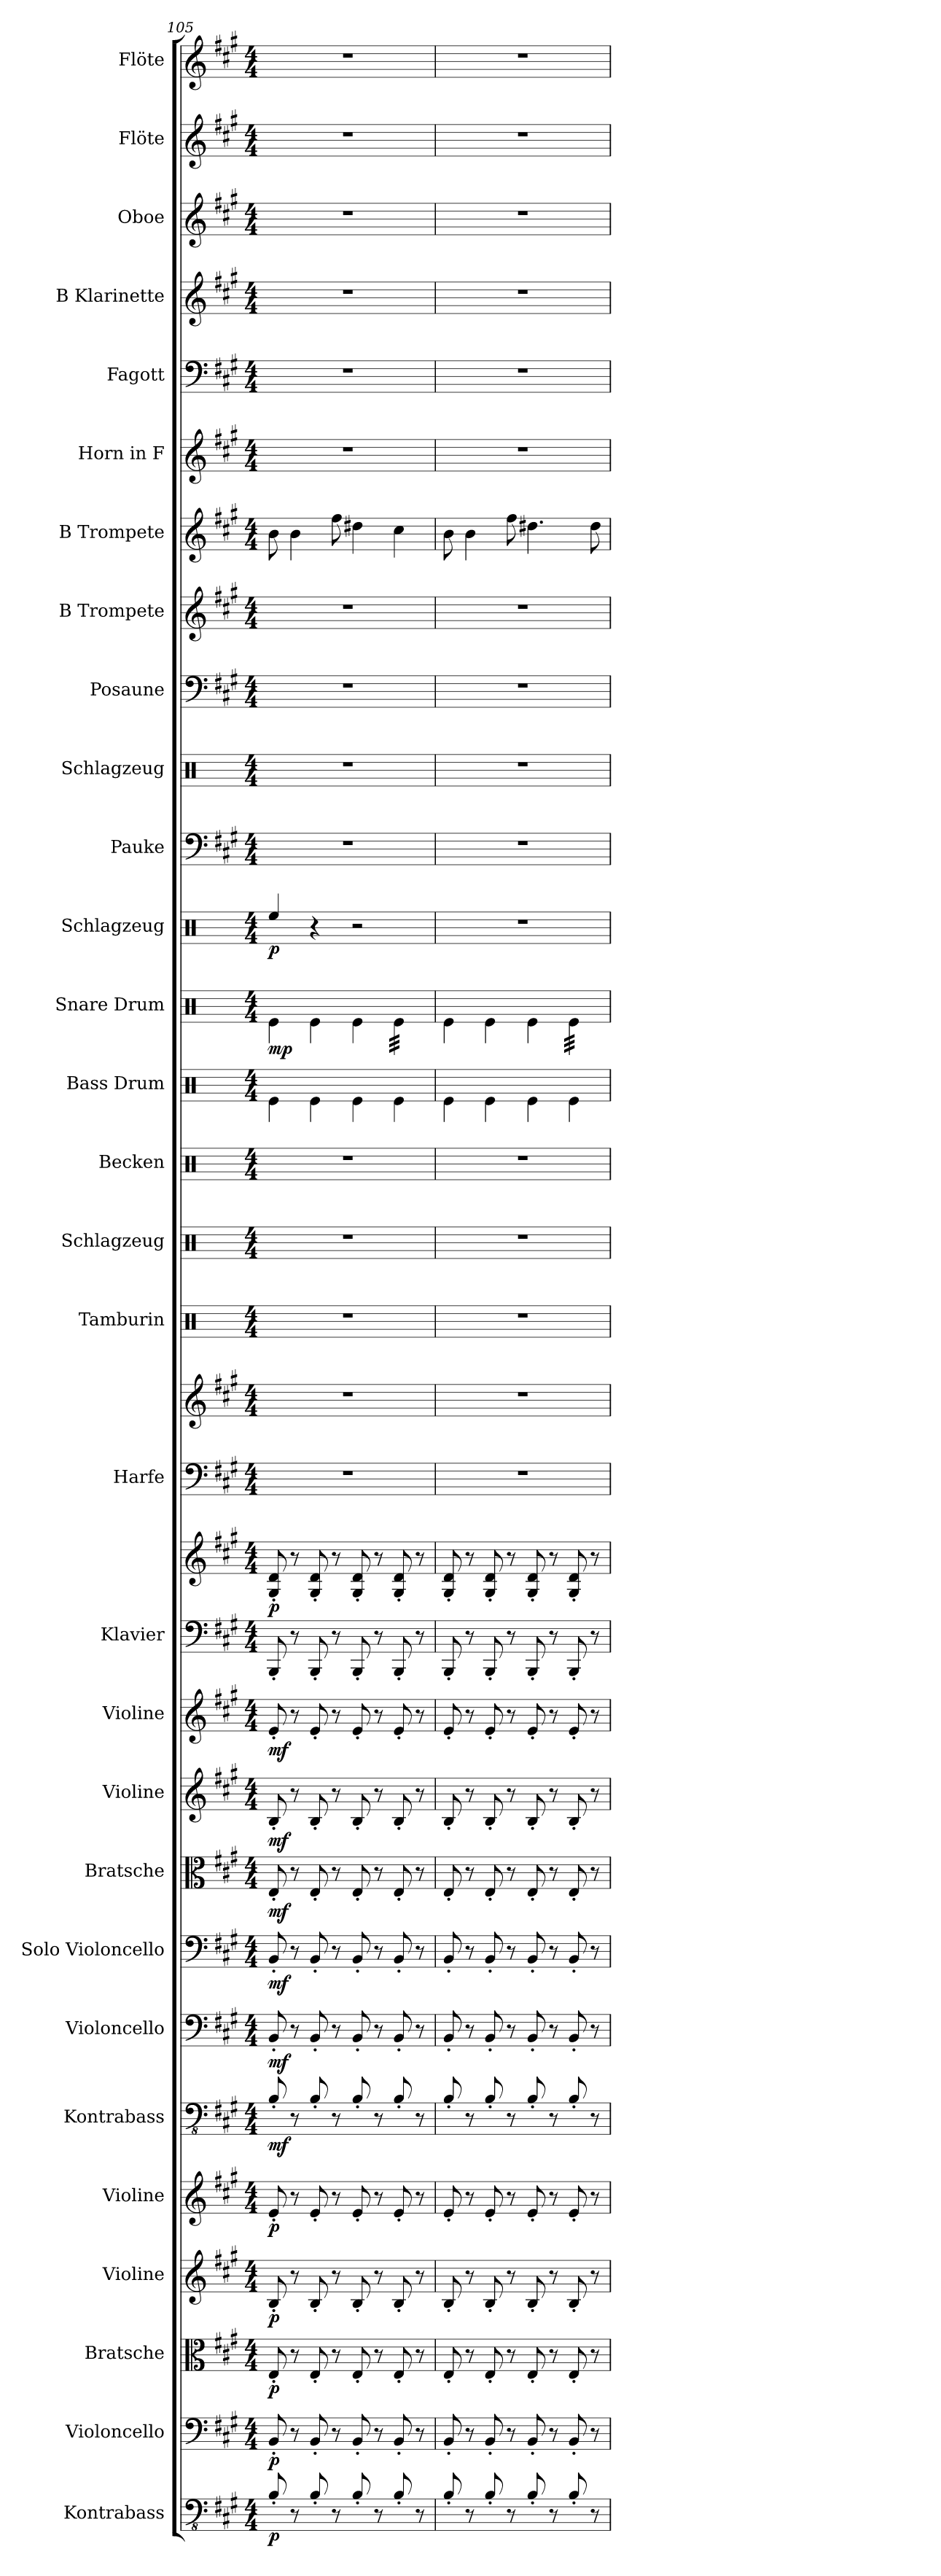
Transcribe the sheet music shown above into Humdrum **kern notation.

**kern	**dynam	**kern	**dynam	**kern	**dynam	**kern	**dynam	**kern	**dynam	**kern	**dynam	**kern	**dynam	**kern	**dynam	**kern	**dynam	**kern	**dynam	**kern	**dynam	**kern	**kern	**dynam	**kern	**kern	**kern	**kern	**kern	**kern	**kern	**dynam	**kern	**dynam	**kern	**kern	**kern	**kern	**kern	**kern	**kern	**kern	**kern	**kern	**kern
*part30	*part30	*part29	*part29	*part28	*part28	*part27	*part27	*part26	*part26	*part25	*part25	*part24	*part24	*part23	*part23	*part22	*part22	*part21	*part21	*part20	*part20	*part19	*part19	*part19	*part18	*part18	*part17	*part16	*part15	*part14	*part13	*part13	*part12	*part12	*part11	*part10	*part9	*part8	*part7	*part6	*part5	*part4	*part3	*part2	*part1
*staff32	*staff32	*staff31	*staff31	*staff30	*staff30	*staff29	*staff29	*staff28	*staff28	*staff27	*staff27	*staff26	*staff26	*staff25	*staff25	*staff24	*staff24	*staff23	*staff23	*staff22	*staff22	*staff21	*staff20	*staff20/21	*staff19	*staff18	*staff17	*staff16	*staff15	*staff14	*staff13	*staff13	*staff12	*staff12	*staff11	*staff10	*staff9	*staff8	*staff7	*staff6	*staff5	*staff4	*staff3	*staff2	*staff1
*I"Kontrabass	*	*I"Violoncello	*	*I"Bratsche	*	*I"Violine	*	*I"Violine	*	*I"Kontrabass	*	*I"Violoncello	*	*I"Solo Violoncello	*	*I"Bratsche	*	*I"Violine	*	*I"Violine	*	*I"Klavier	*	*	*I"Harfe	*	*I"Tamburin	*I"Schlagzeug	*I"Becken	*I"Bass Drum	*I"Snare Drum	*	*I"Schlagzeug	*	*I"Pauke	*I"Schlagzeug	*I"Posaune	*I"B Trompete	*I"B Trompete	*I"Horn in F	*I"Fagott	*I"B Klarinette	*I"Oboe	*I"Flöte	*I"Flöte
*I'Kb.	*	*I'Vc.	*	*I'Bra.	*	*I'Vl.	*	*I'Vl.	*	*I'Kb.	*	*I'Vc.	*	*I'Vc.	*	*I'Bra.	*	*I'Vl.	*	*I'Vl.	*	*I'Klav.	*	*	*I'Hrf.	*	*I'Tamb.	*I'Slzg.	*I'Bkn.	*I'B. Dr.	*I'Sn. Dr.	*	*I'Slzg.	*	*I'Pk.	*I'Slzg.	*I'Psn.	*I'B Tpt.	*I'B Tpt.	*	*I'Fgt.	*I'B Kl.	*I'Ob.	*I'Fl.	*I'Fl.
*clefFv4	*	*clefF4	*	*clefC3	*	*clefG2	*	*clefG2	*	*clefFv4	*	*clefF4	*	*clefF4	*	*clefC3	*	*clefG2	*	*clefG2	*	*clefF4	*clefG2	*	*clefF4	*clefG2	*clefX	*clefX	*clefX	*clefX	*clefX	*	*clefX	*	*clefF4	*clefX	*clefF4	*clefG2	*clefG2	*clefG2	*clefF4	*clefG2	*clefG2	*clefG2	*clefG2
*ITrd7c12	*	*	*	*	*	*	*	*	*	*ITrd7c12	*	*	*	*	*	*	*	*	*	*	*	*	*	*	*	*	*	*	*	*	*	*	*	*	*	*	*	*ITrd1c2	*ITrd1c2	*ITrd4c7	*	*ITrd1c2	*	*	*
*k[f#c#g#]	*	*k[f#c#g#]	*	*k[f#c#g#]	*	*k[f#c#g#]	*	*k[f#c#g#]	*	*k[f#c#g#]	*	*k[f#c#g#]	*	*k[f#c#g#]	*	*k[f#c#g#]	*	*k[f#c#g#]	*	*k[f#c#g#]	*	*k[f#c#g#]	*k[f#c#g#]	*	*k[f#c#g#]	*k[f#c#g#]	*k[]	*k[]	*k[]	*k[]	*k[]	*	*k[]	*	*k[f#c#g#]	*k[]	*k[f#c#g#]	*k[f#]	*k[f#]	*k[f#c#]	*k[f#c#g#]	*k[f#]	*k[f#c#g#]	*k[f#c#g#]	*k[f#c#g#]
*M4/4	*	*M4/4	*	*M4/4	*	*M4/4	*	*M4/4	*	*M4/4	*	*M4/4	*	*M4/4	*	*M4/4	*	*M4/4	*	*M4/4	*	*M4/4	*M4/4	*	*M4/4	*M4/4	*M4/4	*M4/4	*M4/4	*M4/4	*M4/4	*	*M4/4	*	*M4/4	*M4/4	*M4/4	*M4/4	*M4/4	*M4/4	*M4/4	*M4/4	*M4/4	*M4/4	*M4/4
=105	=105	=105	=105	=105	=105	=105	=105	=105	=105	=105	=105	=105	=105	=105	=105	=105	=105	=105	=105	=105	=105	=105	=105	=105	=105	=105	=105	=105	=105	=105	=105	=105	=105	=105	=105	=105	=105	=105	=105	=105	=105	=105	=105	=105	=105
!	!LO:DY:b	!	!LO:DY:b	!	!LO:DY:b	!	!LO:DY:b	!	!LO:DY:b	!	!LO:DY:b	!	!LO:DY:b	!	!LO:DY:b	!	!LO:DY:b	!	!LO:DY:b	!	!LO:DY:b	!	!	!LO:DY:b	!	!	!	!	!	!	!	!LO:DY:b	!	!LO:DY:b	!	!	!	!	!	!	!	!	!	!	!
8BBB'/	p	8BB'/	p	8E'/	p	8B'/	p	8e'/	p	8BBB'/	mf	8BB'/	mf	8BB'/	mf	8E'/	mf	8B'/	mf	8e'/	mf	8BBB'/	8G#/' 8d/'	p	1r	1r	1r	1r	1r	4Re\	4Re\	mp	4Ree/	p	1r	1r	1r	1r	8a\	1r	1r	1r	1r	1r	1r
8r	.	8r	.	8r	.	8r	.	8r	.	8r	.	8r	.	8r	.	8r	.	8r	.	8r	.	8r	8r	.	.	.	.	.	.	.	.	.	.	.	.	.	.	.	4a\	.	.	.	.	.	.
8BBB'/	.	8BB'/	.	8E'/	.	8B'/	.	8e'/	.	8BBB'/	.	8BB'/	.	8BB'/	.	8E'/	.	8B'/	.	8e'/	.	8BBB'/	8G#/' 8d/'	.	.	.	.	.	.	4Re\	4Re\	.	4r	.	.	.	.	.	.	.	.	.	.	.	.
8r	.	8r	.	8r	.	8r	.	8r	.	8r	.	8r	.	8r	.	8r	.	8r	.	8r	.	8r	8r	.	.	.	.	.	.	.	.	.	.	.	.	.	.	.	8ee\	.	.	.	.	.	.
8BBB'/	.	8BB'/	.	8E'/	.	8B'/	.	8e'/	.	8BBB'/	.	8BB'/	.	8BB'/	.	8E'/	.	8B'/	.	8e'/	.	8BBB'/	8G#/' 8d/'	.	.	.	.	.	.	4Re\	4Re\	.	2r	.	.	.	.	.	4cc#X\	.	.	.	.	.	.
8r	.	8r	.	8r	.	8r	.	8r	.	8r	.	8r	.	8r	.	8r	.	8r	.	8r	.	8r	8r	.	.	.	.	.	.	.	.	.	.	.	.	.	.	.	.	.	.	.	.	.	.
*	*	*	*	*	*	*	*	*	*	*	*	*	*	*	*	*	*	*	*	*	*	*	*	*	*	*	*	*	*	*	*tremolo	*	*	*	*	*	*	*	*	*	*	*	*	*	*
8BBB'/	.	8BB'/	.	8E'/	.	8B'/	.	8e'/	.	8BBB'/	.	8BB'/	.	8BB'/	.	8E'/	.	8B'/	.	8e'/	.	8BBB'/	8G#/' 8d/'	.	.	.	.	.	.	4Re\	32Re\LLL	.	.	.	.	.	.	.	4b\	.	.	.	.	.	.
.	.	.	.	.	.	.	.	.	.	.	.	.	.	.	.	.	.	.	.	.	.	.	.	.	.	.	.	.	.	.	32Re\	.	.	.	.	.	.	.	.	.	.	.	.	.	.
.	.	.	.	.	.	.	.	.	.	.	.	.	.	.	.	.	.	.	.	.	.	.	.	.	.	.	.	.	.	.	32Re\	.	.	.	.	.	.	.	.	.	.	.	.	.	.
.	.	.	.	.	.	.	.	.	.	.	.	.	.	.	.	.	.	.	.	.	.	.	.	.	.	.	.	.	.	.	32Re\	.	.	.	.	.	.	.	.	.	.	.	.	.	.
8r	.	8r	.	8r	.	8r	.	8r	.	8r	.	8r	.	8r	.	8r	.	8r	.	8r	.	8r	8r	.	.	.	.	.	.	.	32Re\	.	.	.	.	.	.	.	.	.	.	.	.	.	.
.	.	.	.	.	.	.	.	.	.	.	.	.	.	.	.	.	.	.	.	.	.	.	.	.	.	.	.	.	.	.	32Re\	.	.	.	.	.	.	.	.	.	.	.	.	.	.
.	.	.	.	.	.	.	.	.	.	.	.	.	.	.	.	.	.	.	.	.	.	.	.	.	.	.	.	.	.	.	32Re\	.	.	.	.	.	.	.	.	.	.	.	.	.	.
.	.	.	.	.	.	.	.	.	.	.	.	.	.	.	.	.	.	.	.	.	.	.	.	.	.	.	.	.	.	.	32Re\JJJ	.	.	.	.	.	.	.	.	.	.	.	.	.	.
*	*	*	*	*	*	*	*	*	*	*	*	*	*	*	*	*	*	*	*	*	*	*	*	*	*	*	*	*	*	*	*Xtremolo	*	*	*	*	*	*	*	*	*	*	*	*	*	*
=106	=106	=106	=106	=106	=106	=106	=106	=106	=106	=106	=106	=106	=106	=106	=106	=106	=106	=106	=106	=106	=106	=106	=106	=106	=106	=106	=106	=106	=106	=106	=106	=106	=106	=106	=106	=106	=106	=106	=106	=106	=106	=106	=106	=106	=106
8BBB'/	.	8BB'/	.	8E'/	.	8B'/	.	8e'/	.	8BBB'/	.	8BB'/	.	8BB'/	.	8E'/	.	8B'/	.	8e'/	.	8BBB'/	8G#/' 8d/'	.	1r	1r	1r	1r	1r	4Re\	4Re\	.	1r	.	1r	1r	1r	1r	8a\	1r	1r	1r	1r	1r	1r
8r	.	8r	.	8r	.	8r	.	8r	.	8r	.	8r	.	8r	.	8r	.	8r	.	8r	.	8r	8r	.	.	.	.	.	.	.	.	.	.	.	.	.	.	.	4a\	.	.	.	.	.	.
8BBB'/	.	8BB'/	.	8E'/	.	8B'/	.	8e'/	.	8BBB'/	.	8BB'/	.	8BB'/	.	8E'/	.	8B'/	.	8e'/	.	8BBB'/	8G#/' 8d/'	.	.	.	.	.	.	4Re\	4Re\	.	.	.	.	.	.	.	.	.	.	.	.	.	.
8r	.	8r	.	8r	.	8r	.	8r	.	8r	.	8r	.	8r	.	8r	.	8r	.	8r	.	8r	8r	.	.	.	.	.	.	.	.	.	.	.	.	.	.	.	8ee\	.	.	.	.	.	.
8BBB'/	.	8BB'/	.	8E'/	.	8B'/	.	8e'/	.	8BBB'/	.	8BB'/	.	8BB'/	.	8E'/	.	8B'/	.	8e'/	.	8BBB'/	8G#/' 8d/'	.	.	.	.	.	.	4Re\	4Re\	.	.	.	.	.	.	.	4.cc#X\	.	.	.	.	.	.
8r	.	8r	.	8r	.	8r	.	8r	.	8r	.	8r	.	8r	.	8r	.	8r	.	8r	.	8r	8r	.	.	.	.	.	.	.	.	.	.	.	.	.	.	.	.	.	.	.	.	.	.
*	*	*	*	*	*	*	*	*	*	*	*	*	*	*	*	*	*	*	*	*	*	*	*	*	*	*	*	*	*	*	*tremolo	*	*	*	*	*	*	*	*	*	*	*	*	*	*
8BBB'/	.	8BB'/	.	8E'/	.	8B'/	.	8e'/	.	8BBB'/	.	8BB'/	.	8BB'/	.	8E'/	.	8B'/	.	8e'/	.	8BBB'/	8G#/' 8d/'	.	.	.	.	.	.	4Re\	32Re\LLL	.	.	.	.	.	.	.	.	.	.	.	.	.	.
.	.	.	.	.	.	.	.	.	.	.	.	.	.	.	.	.	.	.	.	.	.	.	.	.	.	.	.	.	.	.	32Re\	.	.	.	.	.	.	.	.	.	.	.	.	.	.
.	.	.	.	.	.	.	.	.	.	.	.	.	.	.	.	.	.	.	.	.	.	.	.	.	.	.	.	.	.	.	32Re\	.	.	.	.	.	.	.	.	.	.	.	.	.	.
.	.	.	.	.	.	.	.	.	.	.	.	.	.	.	.	.	.	.	.	.	.	.	.	.	.	.	.	.	.	.	32Re\	.	.	.	.	.	.	.	.	.	.	.	.	.	.
8r	.	8r	.	8r	.	8r	.	8r	.	8r	.	8r	.	8r	.	8r	.	8r	.	8r	.	8r	8r	.	.	.	.	.	.	.	32Re\	.	.	.	.	.	.	.	8cc#\	.	.	.	.	.	.
.	.	.	.	.	.	.	.	.	.	.	.	.	.	.	.	.	.	.	.	.	.	.	.	.	.	.	.	.	.	.	32Re\	.	.	.	.	.	.	.	.	.	.	.	.	.	.
.	.	.	.	.	.	.	.	.	.	.	.	.	.	.	.	.	.	.	.	.	.	.	.	.	.	.	.	.	.	.	32Re\	.	.	.	.	.	.	.	.	.	.	.	.	.	.
.	.	.	.	.	.	.	.	.	.	.	.	.	.	.	.	.	.	.	.	.	.	.	.	.	.	.	.	.	.	.	32Re\JJJ	.	.	.	.	.	.	.	.	.	.	.	.	.	.
*	*	*	*	*	*	*	*	*	*	*	*	*	*	*	*	*	*	*	*	*	*	*	*	*	*	*	*	*	*	*	*Xtremolo	*	*	*	*	*	*	*	*	*	*	*	*	*	*
=	=	=	=	=	=	=	=	=	=	=	=	=	=	=	=	=	=	=	=	=	=	=	=	=	=	=	=	=	=	=	=	=	=	=	=	=	=	=	=	=	=	=	=	=	=
*-	*-	*-	*-	*-	*-	*-	*-	*-	*-	*-	*-	*-	*-	*-	*-	*-	*-	*-	*-	*-	*-	*-	*-	*-	*-	*-	*-	*-	*-	*-	*-	*-	*-	*-	*-	*-	*-	*-	*-	*-	*-	*-	*-	*-	*-
